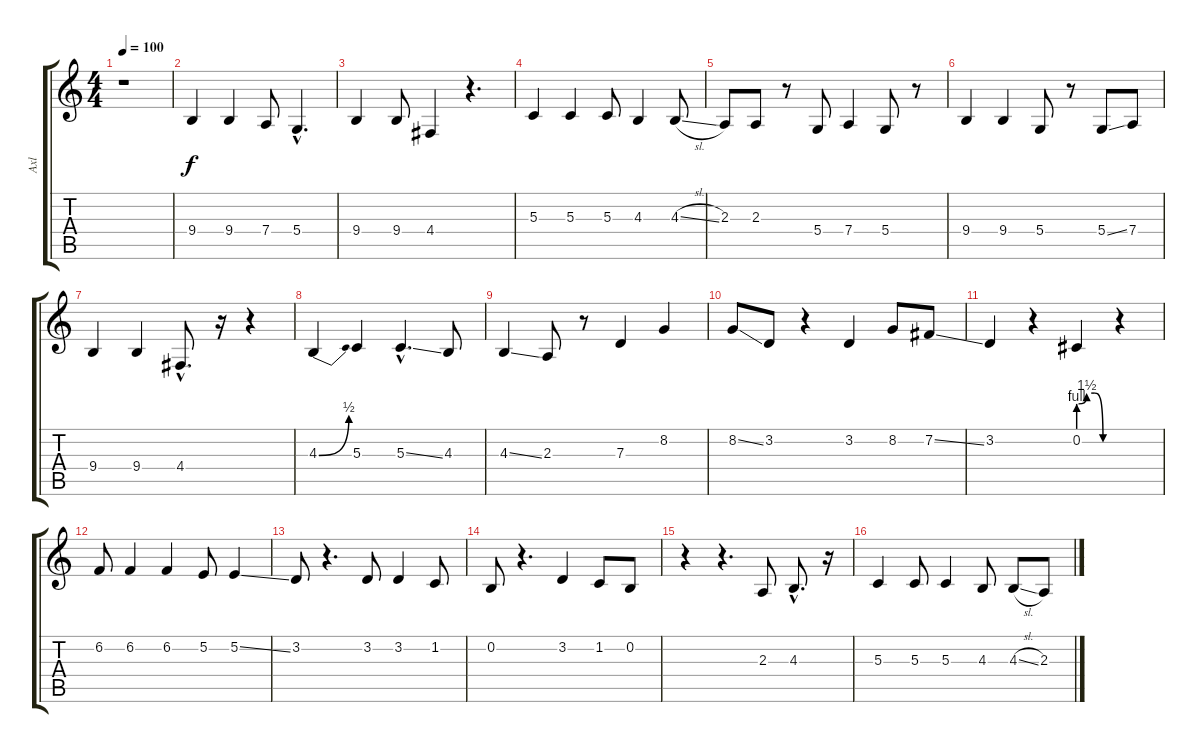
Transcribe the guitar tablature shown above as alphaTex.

\track ("Axl" "Axl") {instrument lead2sawtooth}
\staff {score tabs}
\tuning (E4 B3 G3 D3 A2 E2) {hide}
\ts (4 4)
\tempo 100
\clef g2
\ks c
r.1{dy f instrument lead2sawtooth} |
9.4.4 9.4.4 7.4.8 5.4{hac}.4{d} |
9.4.4 9.4.8 4.4.4 r.4{d} |
5.3.4 5.3.4 5.3.8 4.3.4 4.3{sl}.8 |
2.3.8 2.3.8 r.8 5.4.8 7.4.4 5.4.8 r.8 |
9.4.4 9.4.4 5.4.8 r.8 5.4{ss}.8 7.4.8 |
9.4.4 9.4.4 4.4{hac}.8{d} r.16 r.4 |
4.3{be (bend 0 0 60 2)}.4 5.3.4 5.3{ss hac}.4{d} 4.3.8 |
4.3{ss}.4 2.3.8 r.8 7.3.4 8.2.4 |
8.2{ss}.8 3.2.8 r.4 3.2.4 8.2.8 7.2{ss}.8 |
3.2.4 r.4 0.2{be (custom 0 4 15 6 30 6 45 0 60 0)}.4 r.4 |
6.2.8 6.2.4 6.2.4 5.2.8 5.2{ss}.4 |
3.2.8 r.4{d} 3.2.8 3.2.4 1.2.8 |
0.2.8 r.4{d} 3.2.4 1.2.8 0.2.8 |
r.4 r.4{d} 2.3.8 4.3{hac}.8{d} r.16 |
5.3.4 5.3.8 5.3.4 4.3.8 4.3{sl}.8 2.3.8
